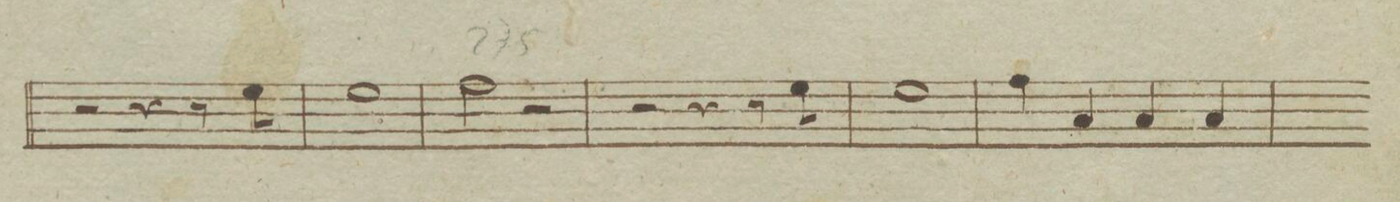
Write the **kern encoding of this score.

**kern	**dynam
*I"Clarinetto Secondo in B.	*
*clefG2	*
*k[b-e-a-]	*
*met(c)	*
*M4/4	*
2r	.
4r	.
8r	.
8dd\	.
=270	=270
1dd	.
=271	=271
2ee-\	.
2r	.
=272	=272
2r	.
4r	.
8r	.
8dd\	.
=273	=273
1dd	.
=274	=274
4ee-\	.
4g/	.
4g/	.
4g/	.
=275	=275
*-	*-
